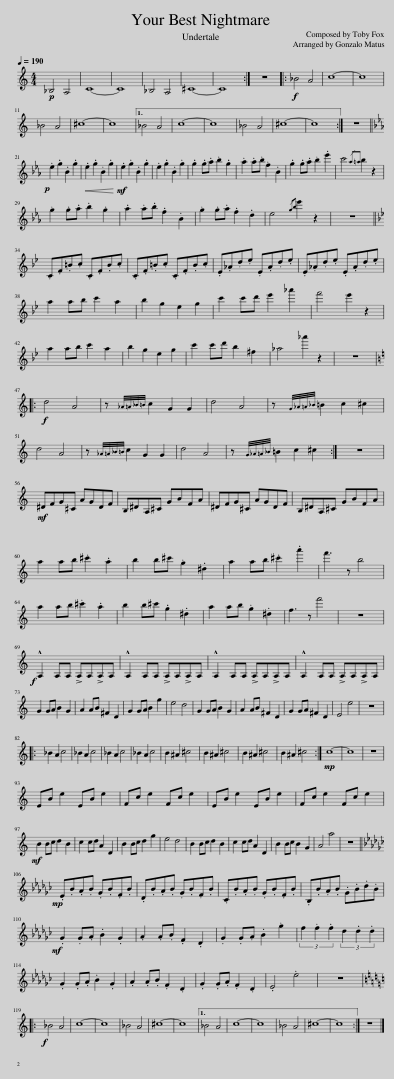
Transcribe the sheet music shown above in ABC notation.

X:1
L:1/8
Q:1/4=190
M:4/4
I:linebreak $
K:C
V:1 treble
V:1
!p! _B,4 A,4 | C8- | C8 | _B,4 A,4 | ^C8- | %5
 C8 :| z8 |:!f! _B4 A4 | c8- | c8 |$ %10
 _B4 A4 | ^c8- | c8 |1 _B4 A4 | c8- | %15
 c8 | _B4 A4 | ^c8- | c8 :| z8 ||$ %20
[K:Eb]!p! .e2 .g2 .B2 .g2 |!<(! .e2 .g2 .B2 .g2!<)! |!mf! .e2 .g2 .B2 .g2 | .e2 .g2 .B2 .g2 | .g2 .g.a .b2 .g2 | %25
 .a2 .a.b .f2 .B2 | .g2 .g.a .b2 .e'2 | c'4{/a=a} b2 z2 |$ .g2 .g.a .b2 .g2 | .a2 .a.b .f2 .B2 | %30
 .g2 .g.a .f2 .d2 | e4{/gb} e'2 z2 | z8 ||$[K:Bb] .C.F.=B.c .C.F.B.c | .C.F.=B.c .C.F.B.c | %35
 .E._A.d.e .E.A.d.e | .E._A.d.e .E.A.d.e |$ a2 ab c'2 a2 | b2 g2 e2 g2 | c'2 c'd' e'2 _a'2 | %40
 f'4 e'2 z2 |$ a2 ab c'2 a2 | b2 g2 e2 g2 | c'2 c'd' b2 ^f2 | _a4 _a'2 z2 | %45
 z8 |:$[K:C]!f! d4 A4 | z _A/4=A/4_B/4=B/4 c2 G2 G2 | d4 A4 | z G/4_A/4=A/4_B/4 =B2 c2 ^c2 |$ %50
 d4 A4 | z _A/4=A/4_B/4=B/4 c2 G2 G2 | d4 A4 | z G/4_A/4=A/4_B/4 =B2 c2 ^c2 :| z8 |$ %55
!mf! ^DFG^C AGDF | B,^DA,^C GBFA | ^DFG^C AGDF | B,^DA,^C GBFA |$ a2 ab .^c'2 .a2 | %60
 b2 b^c' .g2 .^d2 | a2 ab .^c'2 .a'2 | f'3 z b4 |$ a2 ab .^c'2 .a2 | b2 b^c' .g2 .^d2 | %65
 a2 ab .g2 .^d2 | f3 z f'4 | z8 |$!f! !^!A,2 A,A, !>!A,A,!>!A,A, | !^!A,2 A,A, !>!A,A,!>!A,A, | %70
 !^!A,2 A,A, !>!A,A,!>!A,A, | !^!A,2 A,A, !>!A,A,!>!A,A, |$ G2 GA B2 G2 | A2 AB ^F2 D2 | G2 GA B2 g2 | %75
 e4 d4 | G2 GA B2 G2 | A2 AB ^F2 D2 | G2 GA ^F2 D2 | E4 e4 | %80
 z8 |:$ _B2 A2 c4 | _B2 A2 c4 | _B2 A2 c4 | _B2 A2 c4 | %85
 B2 ^A2 ^c4 | B2 ^A2 ^c4 | B2 ^A2 ^c4 | B2 ^A2 ^c4 :|!mp! c8- | %90
 c8 | z8 |$ EB e2 EB e2 | Fc e2 Fc e2 | EB e2 EB e2 | %95
 Fc e2 Fc e2 |$!mf! B2 Bc d2 B2 | c2 cd A2 D2 | B2 Bc d2 g2 | e4 d4 | %100
 B2 Bc d2 B2 | c2 cd A2 D2 | B2 Bc B2 G2 | A4 a4 | z8 ||$ %105
[K:Gb]!mp! .E.B.A.B .G.B.F.B | .D.B.A.B .G.B.F.B | .C.B.A.B .G.B.F.B | .B,.B.A.B .G.B.d.B |$!mf! .G2 .G.A .B2 .G2 | %110
 .A2 .A.B .F2 .D2 | .G2 .G.A .B2 .g2 | (3f2 .f2 .f2 (3d2 .d2 .d2 |$ .G2 .G.A .B2 .G2 | .A2 .A.B .F2 .D2 | %115
 .G2 .G.A .F2 .D2 | .E4 .e4 | z8 |:$[K:C]!f! _B4 A4 | c8- | %120
 c8 | _B4 A4 | ^c8- | c8 |1 _B4 A4 | %125
 c8- | c8 | _B4 A4 | ^c8- | c8 :| %130
 z8 |] %131
